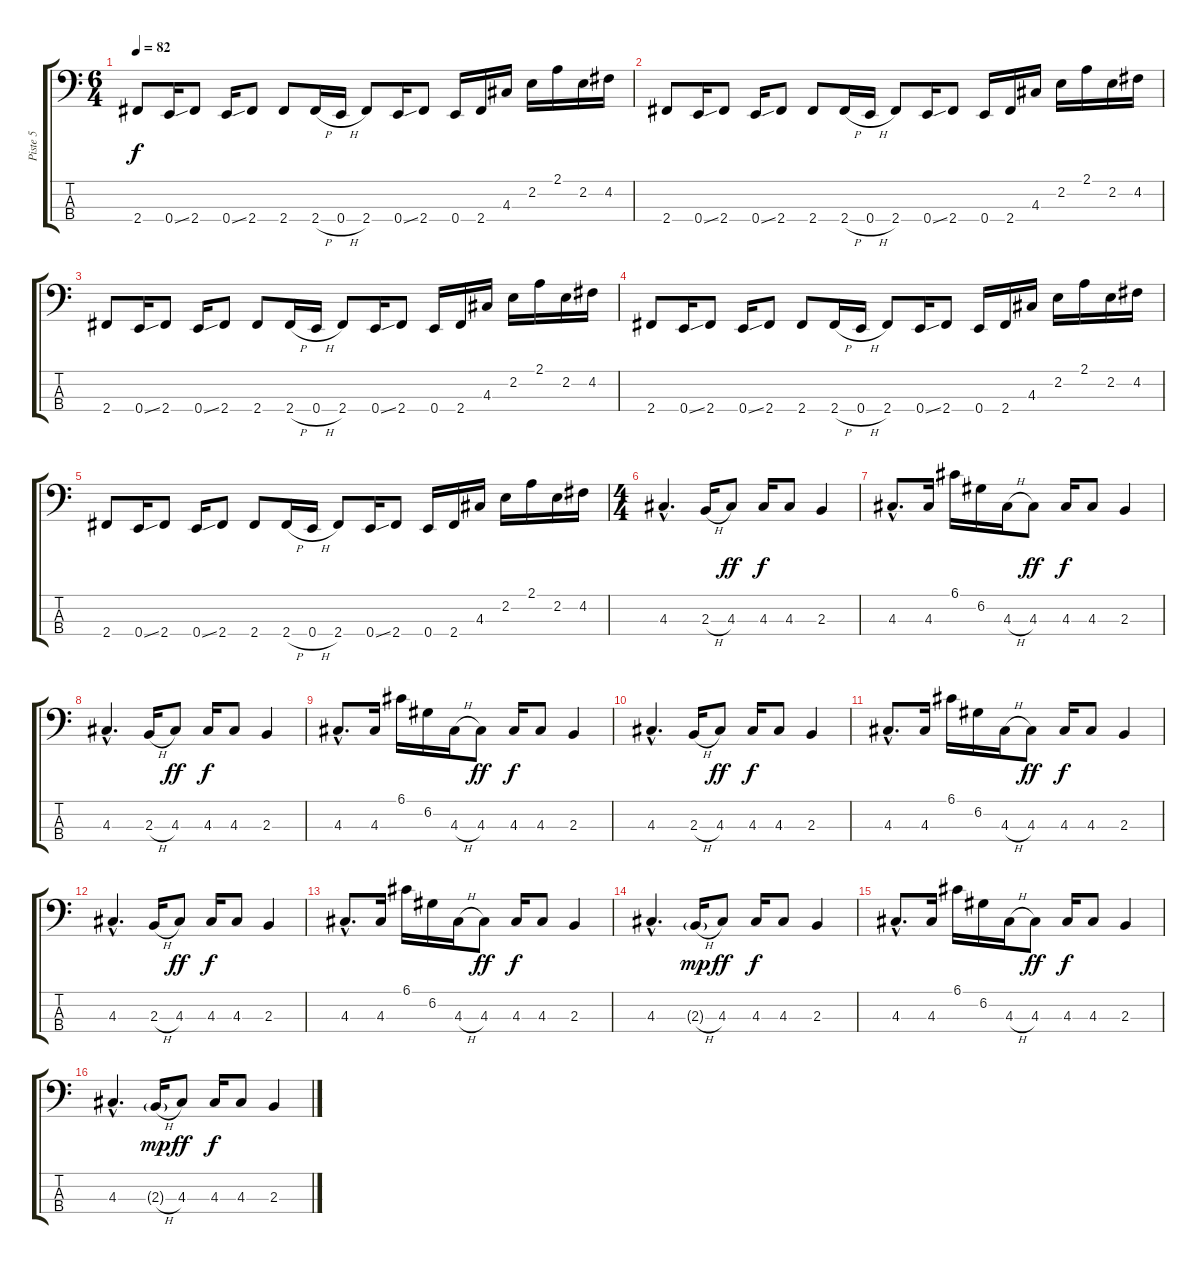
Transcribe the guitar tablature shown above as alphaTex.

\track ("Piste 5" "Piste 5") {instrument electricbassfinger}
\staff {score tabs}
\tuning (G2 D2 A1 E1) {hide}
\ts (6 4)
\tempo 82
\clef f4
\ks c
2.4.8{dy f} 0.4{ss}.16 2.4.8 0.4{ss}.16 2.4.8 2.4.8 2.4{h}.16 0.4{h}.16 2.4.8 0.4{ss}.16 2.4.8 0.4.16 2.4.16 4.3.16 2.2.16 2.1.16 2.2.16 4.2.16 |
2.4.8 0.4{ss}.16 2.4.8 0.4{ss}.16 2.4.8 2.4.8 2.4{h}.16 0.4{h}.16 2.4.8 0.4{ss}.16 2.4.8 0.4.16 2.4.16 4.3.16 2.2.16 2.1.16 2.2.16 4.2.16 |
2.4.8 0.4{ss}.16 2.4.8 0.4{ss}.16 2.4.8 2.4.8 2.4{h}.16 0.4{h}.16 2.4.8 0.4{ss}.16 2.4.8 0.4.16 2.4.16 4.3.16 2.2.16 2.1.16 2.2.16 4.2.16 |
2.4.8 0.4{ss}.16 2.4.8 0.4{ss}.16 2.4.8 2.4.8 2.4{h}.16 0.4{h}.16 2.4.8 0.4{ss}.16 2.4.8 0.4.16 2.4.16 4.3.16 2.2.16 2.1.16 2.2.16 4.2.16 |
2.4.8 0.4{ss}.16 2.4.8 0.4{ss}.16 2.4.8 2.4.8 2.4{h}.16 0.4{h}.16 2.4.8 0.4{ss}.16 2.4.8 0.4.16 2.4.16 4.3.16 2.2.16 2.1.16 2.2.16 4.2.16 |
\ts (4 4)
4.3{hac}.4{d} 2.3{h}.16 4.3.8{dy ff} 4.3.16{dy f} 4.3.8 2.3.4 |
4.3{hac}.8{d} 4.3.16 6.1.16 6.2.16 4.3{h}.16 4.3.8{dy ff} 4.3.16{dy f} 4.3.8 2.3.4 |
4.3{hac}.4{d} 2.3{h}.16 4.3.8{dy ff} 4.3.16{dy f} 4.3.8 2.3.4 |
4.3{hac}.8{d} 4.3.16 6.1.16 6.2.16 4.3{h}.16 4.3.8{dy ff} 4.3.16{dy f} 4.3.8 2.3.4 |
4.3{hac}.4{d} 2.3{h}.16 4.3.8{dy ff} 4.3.16{dy f} 4.3.8 2.3.4 |
4.3{hac}.8{d} 4.3.16 6.1.16 6.2.16 4.3{h}.16 4.3.8{dy ff} 4.3.16{dy f} 4.3.8 2.3.4 |
4.3{hac}.4{d} 2.3{h}.16 4.3.8{dy ff} 4.3.16{dy f} 4.3.8 2.3.4 |
4.3{hac}.8{d} 4.3.16 6.1.16 6.2.16 4.3{h}.16 4.3.8{dy ff} 4.3.16{dy f} 4.3.8 2.3.4 |
4.3{hac}.4{d} 2.3{h g}.16{dy mp} 4.3.8{dy ff} 4.3.16{dy f} 4.3.8 2.3.4 |
4.3{hac}.8{d} 4.3.16 6.1.16 6.2.16 4.3{h}.16 4.3.8{dy ff} 4.3.16{dy f} 4.3.8 2.3.4 |
4.3{hac}.4{d} 2.3{h g}.16{dy mp} 4.3.8{dy ff} 4.3.16{dy f} 4.3.8 2.3.4
